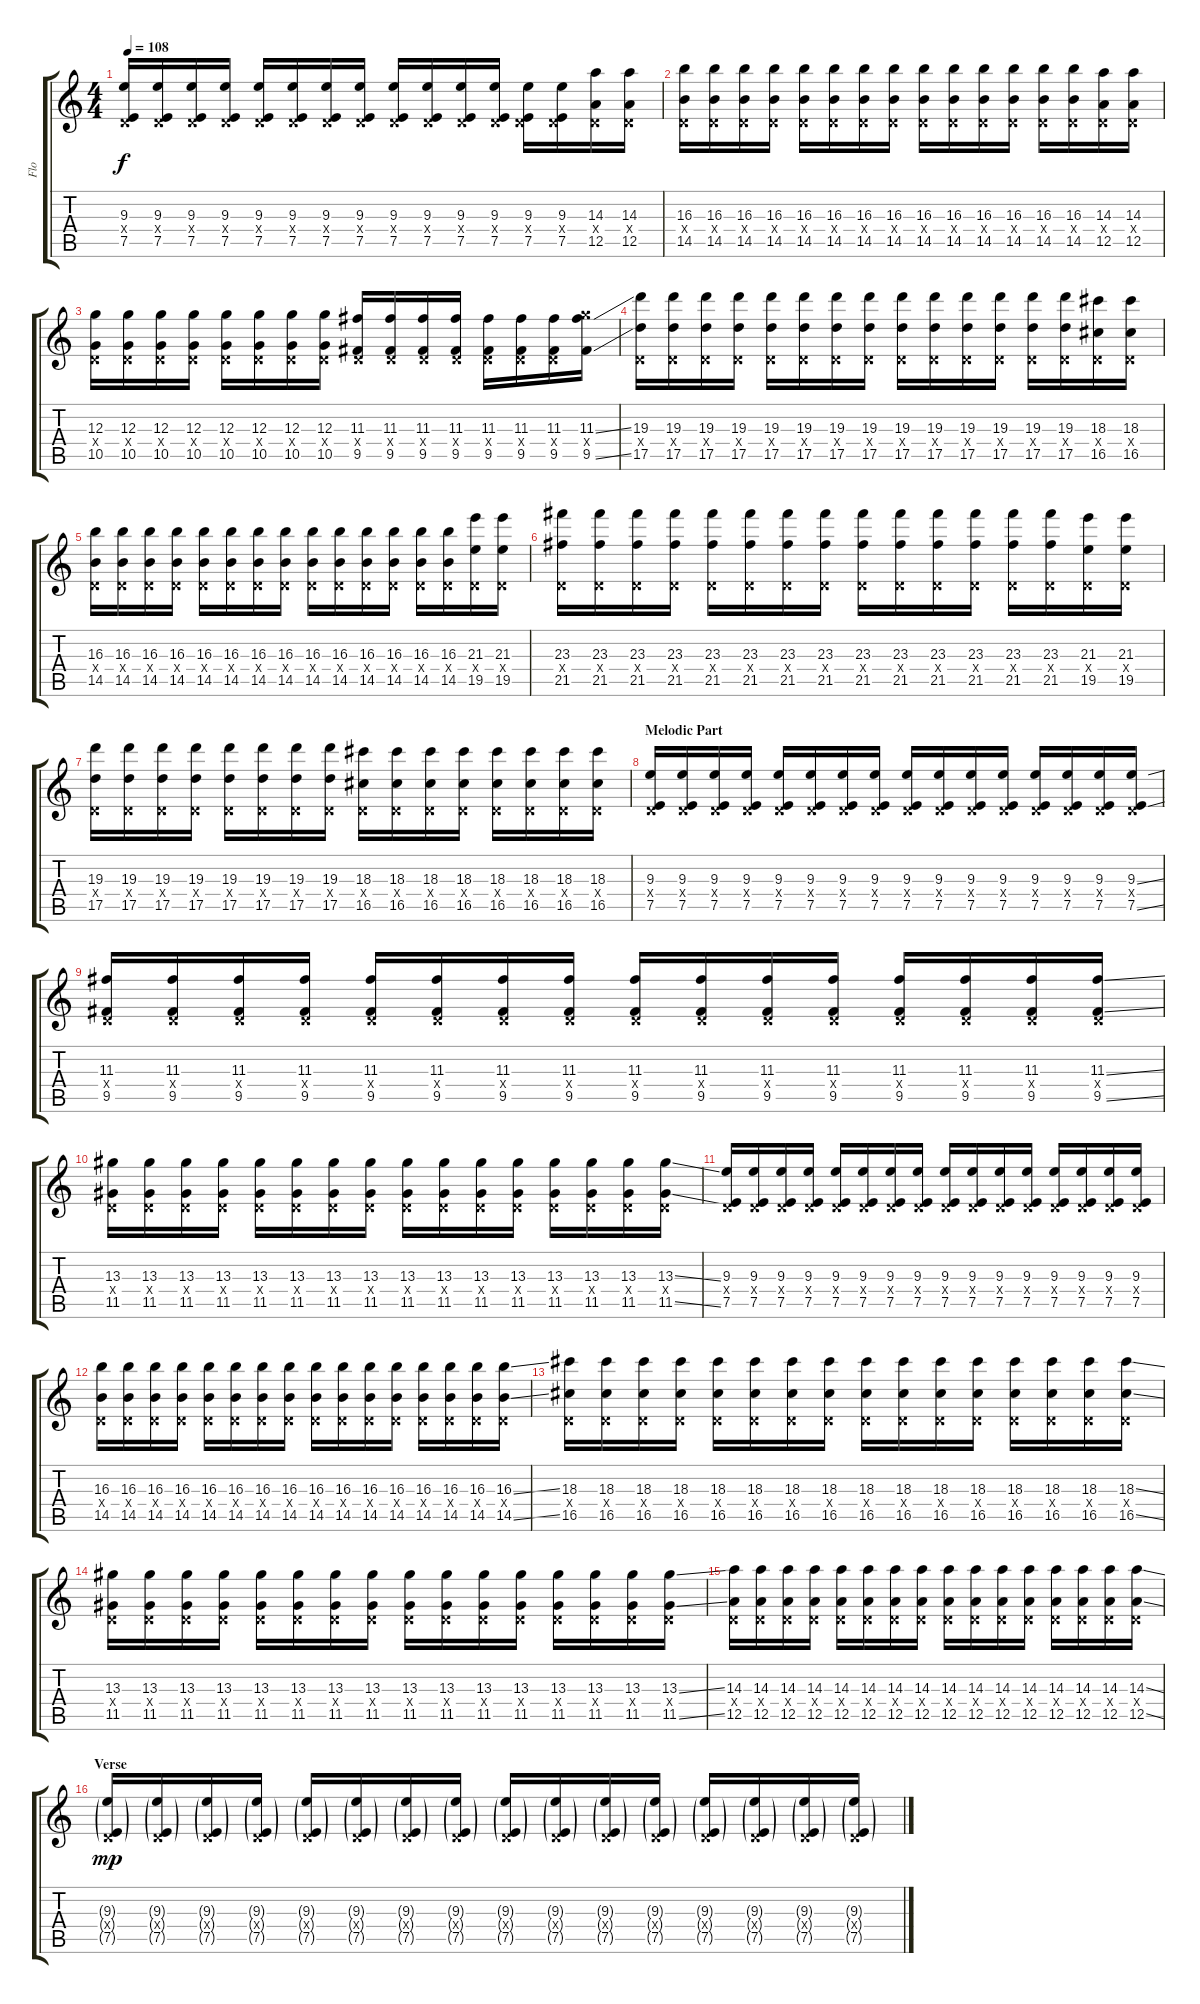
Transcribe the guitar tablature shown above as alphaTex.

\track ("Flo" "Flo") {instrument distortionguitar}
\staff {score tabs}
\tuning (E4 B3 G3 D3 A2 E2) {hide}
\ts (4 4)
\tempo 108
\clef g2
\ks c
(9.3 0.4{x} 7.5).16{dy f} (9.3 0.4{x} 7.5).16 (9.3 0.4{x} 7.5).16 (9.3 0.4{x} 7.5).16 (9.3 0.4{x} 7.5).16 (9.3 0.4{x} 7.5).16 (9.3 0.4{x} 7.5).16 (9.3 0.4{x} 7.5).16 (9.3 0.4{x} 7.5).16 (9.3 0.4{x} 7.5).16 (9.3 0.4{x} 7.5).16 (9.3 0.4{x} 7.5).16 (9.3 0.4{x} 7.5).16 (9.3 0.4{x} 7.5).16 (14.3 0.4{x} 12.5).16 (14.3 0.4{x} 12.5).16 |
(16.3 0.4{x} 14.5).16 (16.3 0.4{x} 14.5).16 (16.3 0.4{x} 14.5).16 (16.3 0.4{x} 14.5).16 (16.3 0.4{x} 14.5).16 (16.3 0.4{x} 14.5).16 (16.3 0.4{x} 14.5).16 (16.3 0.4{x} 14.5).16 (16.3 0.4{x} 14.5).16 (16.3 0.4{x} 14.5).16 (16.3 0.4{x} 14.5).16 (16.3 0.4{x} 14.5).16 (16.3 0.4{x} 14.5).16 (16.3 0.4{x} 14.5).16 (14.3 0.4{x} 12.5).16 (14.3 0.4{x} 12.5).16 |
(12.3 0.4{x} 10.5).16 (12.3 0.4{x} 10.5).16 (12.3 0.4{x} 10.5).16 (12.3 0.4{x} 10.5).16 (12.3 0.4{x} 10.5).16 (12.3 0.4{x} 10.5).16 (12.3 0.4{x} 10.5).16 (12.3 0.4{x} 10.5).16 (11.3 0.4{x} 9.5).16 (11.3 0.4{x} 9.5).16 (11.3 0.4{x} 9.5).16 (11.3 0.4{x} 9.5).16 (11.3 0.4{x} 9.5).16 (11.3 0.4{x} 9.5).16 (11.3 0.4{x} 9.5).16 (11.3{ss} 17.4{x} 9.5{ss}).16 |
(19.3 0.4{x} 17.5).16 (19.3 0.4{x} 17.5).16 (19.3 0.4{x} 17.5).16 (19.3 0.4{x} 17.5).16 (19.3 0.4{x} 17.5).16 (19.3 0.4{x} 17.5).16 (19.3 0.4{x} 17.5).16 (19.3 0.4{x} 17.5).16 (19.3 0.4{x} 17.5).16 (19.3 0.4{x} 17.5).16 (19.3 0.4{x} 17.5).16 (19.3 0.4{x} 17.5).16 (19.3 0.4{x} 17.5).16 (19.3 0.4{x} 17.5).16 (18.3 0.4{x} 16.5).16 (18.3 0.4{x} 16.5).16 |
(16.3 0.4{x} 14.5).16 (16.3 0.4{x} 14.5).16 (16.3 0.4{x} 14.5).16 (16.3 0.4{x} 14.5).16 (16.3 0.4{x} 14.5).16 (16.3 0.4{x} 14.5).16 (16.3 0.4{x} 14.5).16 (16.3 0.4{x} 14.5).16 (16.3 0.4{x} 14.5).16 (16.3 0.4{x} 14.5).16 (16.3 0.4{x} 14.5).16 (16.3 0.4{x} 14.5).16 (16.3 0.4{x} 14.5).16 (16.3 0.4{x} 14.5).16 (21.3 0.4{x} 19.5).16 (21.3 0.4{x} 19.5).16 |
(23.3 0.4{x} 21.5).16 (23.3 0.4{x} 21.5).16 (23.3 0.4{x} 21.5).16 (23.3 0.4{x} 21.5).16 (23.3 0.4{x} 21.5).16 (23.3 0.4{x} 21.5).16 (23.3 0.4{x} 21.5).16 (23.3 0.4{x} 21.5).16 (23.3 0.4{x} 21.5).16 (23.3 0.4{x} 21.5).16 (23.3 0.4{x} 21.5).16 (23.3 0.4{x} 21.5).16 (23.3 0.4{x} 21.5).16 (23.3 0.4{x} 21.5).16 (21.3 0.4{x} 19.5).16 (21.3 0.4{x} 19.5).16 |
(19.3 0.4{x} 17.5).16 (19.3 0.4{x} 17.5).16 (19.3 0.4{x} 17.5).16 (19.3 0.4{x} 17.5).16 (19.3 0.4{x} 17.5).16 (19.3 0.4{x} 17.5).16 (19.3 0.4{x} 17.5).16 (19.3 0.4{x} 17.5).16 (18.3 0.4{x} 16.5).16 (18.3 0.4{x} 16.5).16 (18.3 0.4{x} 16.5).16 (18.3 0.4{x} 16.5).16 (18.3 0.4{x} 16.5).16 (18.3 0.4{x} 16.5).16 (18.3 0.4{x} 16.5).16 (18.3 0.4{x} 16.5).16 |
\section ("" "Melodic Part")
(9.3 0.4{x} 7.5).16 (9.3 0.4{x} 7.5).16 (9.3 0.4{x} 7.5).16 (9.3 0.4{x} 7.5).16 (9.3 0.4{x} 7.5).16 (9.3 0.4{x} 7.5).16 (9.3 0.4{x} 7.5).16 (9.3 0.4{x} 7.5).16 (9.3 0.4{x} 7.5).16 (9.3 0.4{x} 7.5).16 (9.3 0.4{x} 7.5).16 (9.3 0.4{x} 7.5).16 (9.3 0.4{x} 7.5).16 (9.3 0.4{x} 7.5).16 (9.3 0.4{x} 7.5).16 (9.3{ss} 0.4{x} 7.5{ss}).16 |
(11.3 0.4{x} 9.5).16 (11.3 0.4{x} 9.5).16 (11.3 0.4{x} 9.5).16 (11.3 0.4{x} 9.5).16 (11.3 0.4{x} 9.5).16 (11.3 0.4{x} 9.5).16 (11.3 0.4{x} 9.5).16 (11.3 0.4{x} 9.5).16 (11.3 0.4{x} 9.5).16 (11.3 0.4{x} 9.5).16 (11.3 0.4{x} 9.5).16 (11.3 0.4{x} 9.5).16 (11.3 0.4{x} 9.5).16 (11.3 0.4{x} 9.5).16 (11.3 0.4{x} 9.5).16 (11.3{ss} 0.4{x} 9.5{ss}).16 |
(13.3 0.4{x} 11.5).16 (13.3 0.4{x} 11.5).16 (13.3 0.4{x} 11.5).16 (13.3 0.4{x} 11.5).16 (13.3 0.4{x} 11.5).16 (13.3 0.4{x} 11.5).16 (13.3 0.4{x} 11.5).16 (13.3 0.4{x} 11.5).16 (13.3 0.4{x} 11.5).16 (13.3 0.4{x} 11.5).16 (13.3 0.4{x} 11.5).16 (13.3 0.4{x} 11.5).16 (13.3 0.4{x} 11.5).16 (13.3 0.4{x} 11.5).16 (13.3 0.4{x} 11.5).16 (13.3{ss} 0.4{x} 11.5{ss}).16 |
(9.3 0.4{x} 7.5).16 (9.3 0.4{x} 7.5).16 (9.3 0.4{x} 7.5).16 (9.3 0.4{x} 7.5).16 (9.3 0.4{x} 7.5).16 (9.3 0.4{x} 7.5).16 (9.3 0.4{x} 7.5).16 (9.3 0.4{x} 7.5).16 (9.3 0.4{x} 7.5).16 (9.3 0.4{x} 7.5).16 (9.3 0.4{x} 7.5).16 (9.3 0.4{x} 7.5).16 (9.3 0.4{x} 7.5).16 (9.3 0.4{x} 7.5).16 (9.3 0.4{x} 7.5).16 (9.3 0.4{x} 7.5).16 |
(16.3 0.4{x} 14.5).16 (16.3 0.4{x} 14.5).16 (16.3 0.4{x} 14.5).16 (16.3 0.4{x} 14.5).16 (16.3 0.4{x} 14.5).16 (16.3 0.4{x} 14.5).16 (16.3 0.4{x} 14.5).16 (16.3 0.4{x} 14.5).16 (16.3 0.4{x} 14.5).16 (16.3 0.4{x} 14.5).16 (16.3 0.4{x} 14.5).16 (16.3 0.4{x} 14.5).16 (16.3 0.4{x} 14.5).16 (16.3 0.4{x} 14.5).16 (16.3 0.4{x} 14.5).16 (16.3{ss} 0.4{x} 14.5{ss}).16 |
(18.3 0.4{x} 16.5).16 (18.3 0.4{x} 16.5).16 (18.3 0.4{x} 16.5).16 (18.3 0.4{x} 16.5).16 (18.3 0.4{x} 16.5).16 (18.3 0.4{x} 16.5).16 (18.3 0.4{x} 16.5).16 (18.3 0.4{x} 16.5).16 (18.3 0.4{x} 16.5).16 (18.3 0.4{x} 16.5).16 (18.3 0.4{x} 16.5).16 (18.3 0.4{x} 16.5).16 (18.3 0.4{x} 16.5).16 (18.3 0.4{x} 16.5).16 (18.3 0.4{x} 16.5).16 (18.3{ss} 0.4{x} 16.5{ss}).16 |
(13.3 0.4{x} 11.5).16 (13.3 0.4{x} 11.5).16 (13.3 0.4{x} 11.5).16 (13.3 0.4{x} 11.5).16 (13.3 0.4{x} 11.5).16 (13.3 0.4{x} 11.5).16 (13.3 0.4{x} 11.5).16 (13.3 0.4{x} 11.5).16 (13.3 0.4{x} 11.5).16 (13.3 0.4{x} 11.5).16 (13.3 0.4{x} 11.5).16 (13.3 0.4{x} 11.5).16 (13.3 0.4{x} 11.5).16 (13.3 0.4{x} 11.5).16 (13.3 0.4{x} 11.5).16 (13.3{ss} 0.4{x} 11.5{ss}).16 |
(14.3 0.4{x} 12.5).16 (14.3 0.4{x} 12.5).16 (14.3 0.4{x} 12.5).16 (14.3 0.4{x} 12.5).16 (14.3 0.4{x} 12.5).16 (14.3 0.4{x} 12.5).16 (14.3 0.4{x} 12.5).16 (14.3 0.4{x} 12.5).16 (14.3 0.4{x} 12.5).16 (14.3 0.4{x} 12.5).16 (14.3 0.4{x} 12.5).16 (14.3 0.4{x} 12.5).16 (14.3 0.4{x} 12.5).16 (14.3 0.4{x} 12.5).16 (14.3 0.4{x} 12.5).16 (14.3{ss} 0.4{x} 12.5{ss}).16 |
\section ("" "Verse")
(9.3{g} 0.4{g x} 7.5{g}).16{dy mp} (9.3{g} 0.4{g x} 7.5{g}).16 (9.3{g} 0.4{g x} 7.5{g}).16 (9.3{g} 0.4{g x} 7.5{g}).16 (9.3{g} 0.4{g x} 7.5{g}).16 (9.3{g} 0.4{g x} 7.5{g}).16 (9.3{g} 0.4{g x} 7.5{g}).16 (9.3{g} 0.4{g x} 7.5{g}).16 (9.3{g} 0.4{g x} 7.5{g}).16 (9.3{g} 0.4{g x} 7.5{g}).16 (9.3{g} 0.4{g x} 7.5{g}).16 (9.3{g} 0.4{g x} 7.5{g}).16 (9.3{g} 0.4{g x} 7.5{g}).16 (9.3{g} 0.4{g x} 7.5{g}).16 (9.3{g} 0.4{g x} 7.5{g}).16 (9.3{ss g} 0.4{g x} 7.5{ss g}).16
